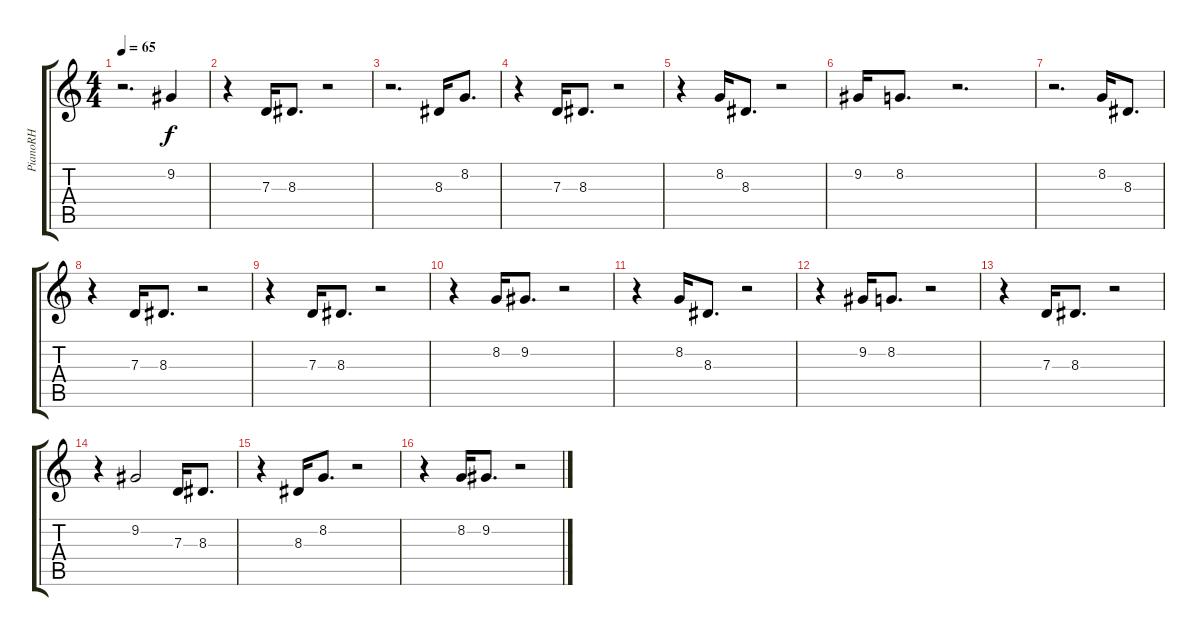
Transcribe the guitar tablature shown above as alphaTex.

\track ("PianoRH" "PianoRH") {instrument acousticgrandpiano}
\staff {score tabs}
\tuning (E4 B3 G3 D3 A2 E2) {hide}
\ts (4 4)
\tempo 65
\clef g2
\ks c
r.2{d dy f} 9.2.4 |
r.4 7.3.16 8.3.8{d} r.2 |
r.2{d} 8.3.16 8.2.8{d} |
r.4 7.3.16 8.3.8{d} r.2 |
r.4 8.2.16 8.3.8{d} r.2 |
9.2.16 8.2.8{d} r.2{d} |
r.2{d} 8.2.16 8.3.8{d} |
r.4 7.3.16 8.3.8{d} r.2 |
r.4 7.3.16 8.3.8{d} r.2 |
r.4 8.2.16 9.2.8{d} r.2 |
r.4 8.2.16 8.3.8{d} r.2 |
r.4 9.2.16 8.2.8{d} r.2 |
r.4 7.3.16 8.3.8{d} r.2 |
r.4 9.2.2 7.3.16 8.3.8{d} |
r.4 8.3.16 8.2.8{d} r.2 |
r.4 8.2.16 9.2.8{d} r.2
